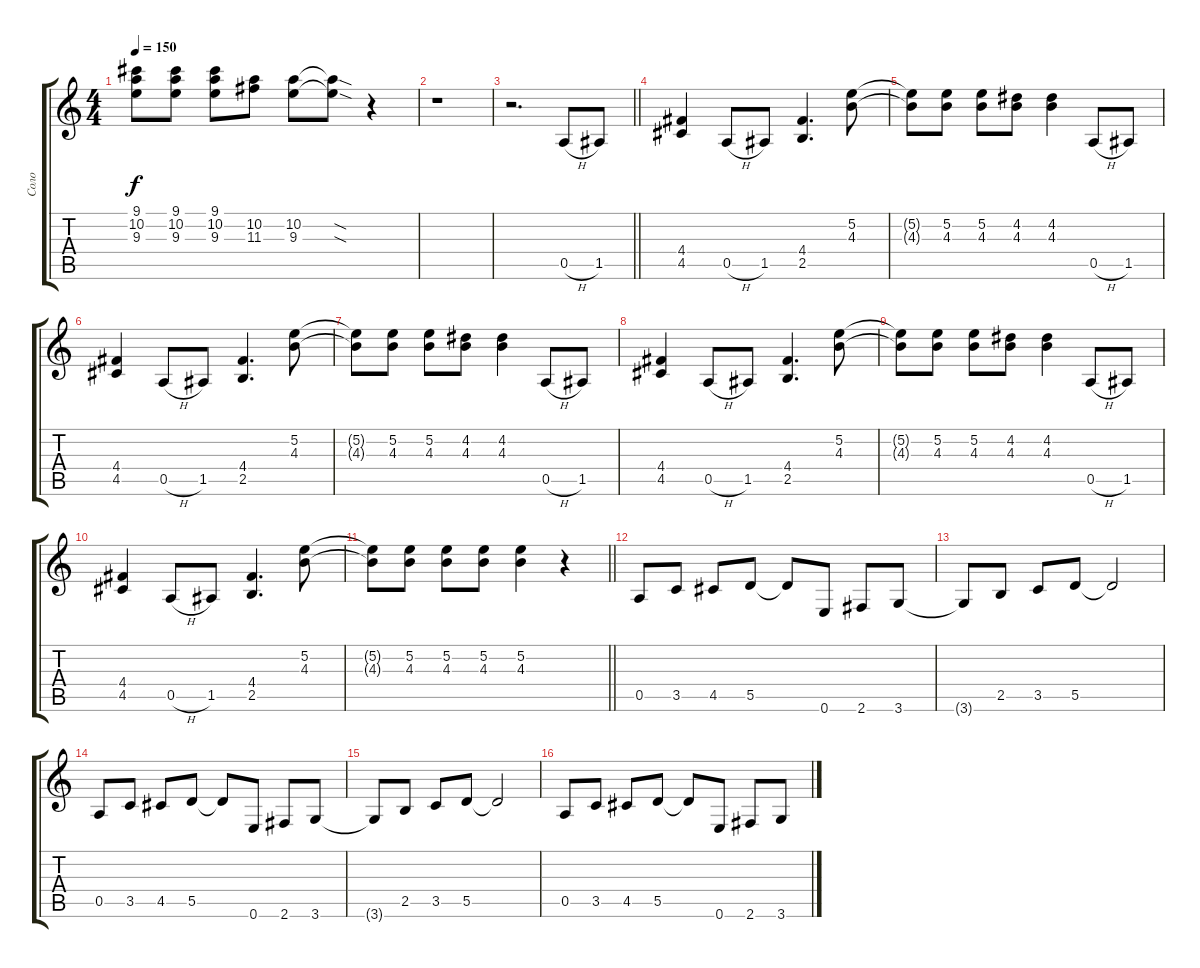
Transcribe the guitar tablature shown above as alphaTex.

\track ("Соло" "Соло") {instrument distortionguitar}
\staff {score tabs}
\tuning (E4 B3 G3 D3 A2 E2) {hide}
\ts (4 4)
\tempo 150
\clef g2
\ks c
(9.1 10.2 9.3).8{dy f} (9.1 10.2 9.3).8 (9.1 10.2 9.3).8 (10.2 11.3).8 (10.2 9.3).8 (10.2{sod t} 9.3{sod t}).8 r.4 |
r.1 |
\barLineRight lightlight
r.2{d} 0.5{h}.8 1.5.8 |
(4.4 4.5).4 0.5{h}.8 1.5.8 (4.4 2.5).4{d} (5.2 4.3).8 |
(5.2{t} 4.3{t}).8 (5.2 4.3).8 (5.2 4.3).8 (4.2 4.3).8 (4.2 4.3).4 0.5{h}.8 1.5.8 |
(4.4 4.5).4 0.5{h}.8 1.5.8 (4.4 2.5).4{d} (5.2 4.3).8 |
(5.2{t} 4.3{t}).8 (5.2 4.3).8 (5.2 4.3).8 (4.2 4.3).8 (4.2 4.3).4 0.5{h}.8 1.5.8 |
(4.4 4.5).4 0.5{h}.8 1.5.8 (4.4 2.5).4{d} (5.2 4.3).8 |
(5.2{t} 4.3{t}).8 (5.2 4.3).8 (5.2 4.3).8 (4.2 4.3).8 (4.2 4.3).4 0.5{h}.8 1.5.8 |
(4.4 4.5).4 0.5{h}.8 1.5.8 (4.4 2.5).4{d} (5.2 4.3).8 |
\barLineRight lightlight
(5.2{t} 4.3{t}).8 (5.2 4.3).8 (5.2 4.3).8 (5.2 4.3).8 (5.2 4.3).4 r.4 |
0.5.8 3.5.8 4.5.8 5.5.8 5.5{t}.8 0.6.8 2.6.8 3.6.8 |
3.6{t}.8 2.5.8 3.5.8 5.5.8 5.5{t}.2 |
0.5.8 3.5.8 4.5.8 5.5.8 5.5{t}.8 0.6.8 2.6.8 3.6.8 |
3.6{t}.8 2.5.8 3.5.8 5.5.8 5.5{t}.2 |
0.5.8 3.5.8 4.5.8 5.5.8 5.5{t}.8 0.6.8 2.6.8 3.6.8
